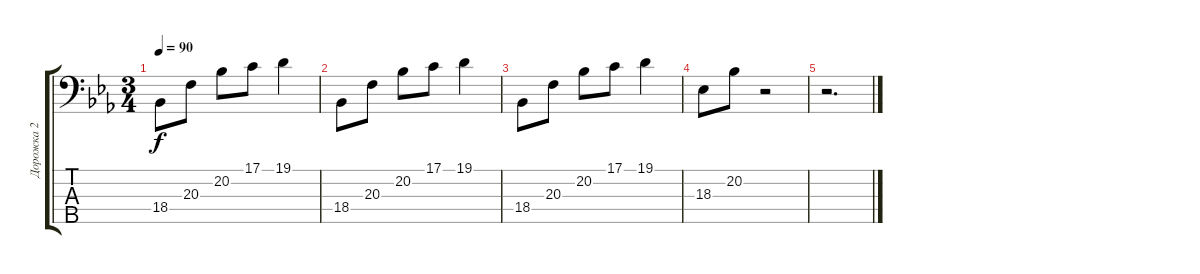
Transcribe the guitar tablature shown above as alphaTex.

\track ("Дорожка 2" "Дорожка 2") {instrument acousticgrandpiano}
\staff {score tabs}
\tuning (G2 D2 A1 E1 B0) {hide}
\ts (3 4)
\tempo 90
\clef f4
\ks cminor
18.4.8{dy f} 20.3.8 20.2.8 17.1.8 19.1.4 |
18.4.8 20.3.8 20.2.8 17.1.8 19.1.4 |
18.4.8 20.3.8 20.2.8 17.1.8 19.1.4 |
18.3.8 20.2.8 r.2 |
r.2{d}
